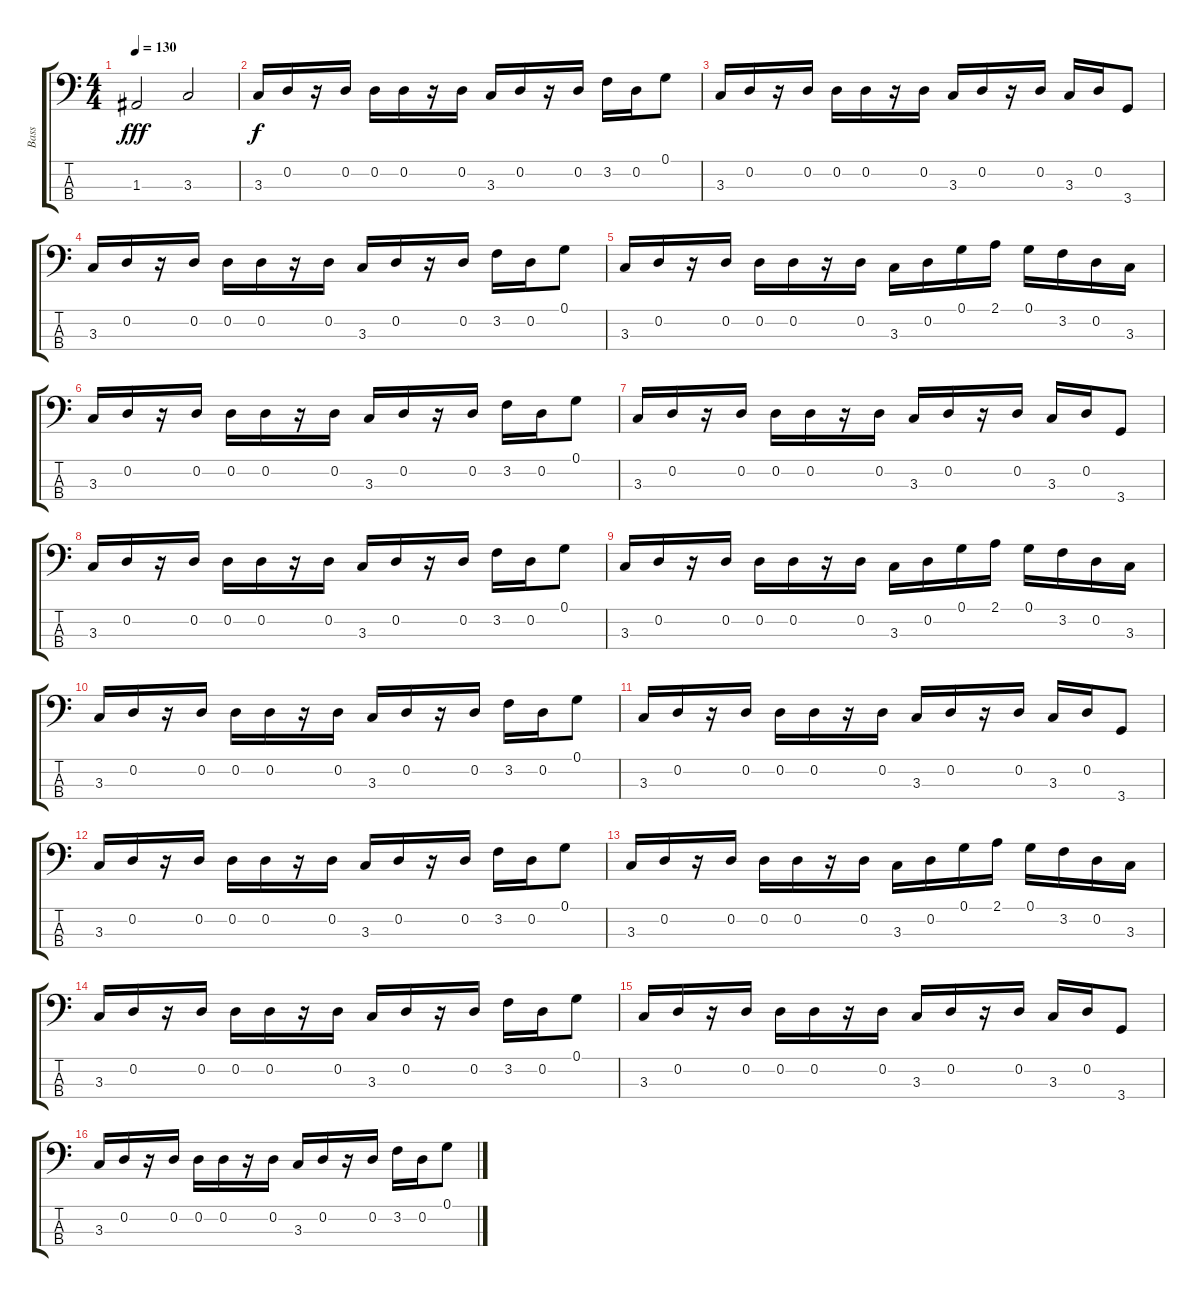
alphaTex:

\track ("Bass" "Bass") {instrument electricbassfinger}
\staff {score tabs}
\tuning (G2 D2 A1 E1) {hide}
\ts (4 4)
\tempo 130
\clef f4
\ks c
1.3.2{dy fff} 3.3.2 |
3.3.16{dy f} 0.2.16 r.16 0.2.16 0.2.16 0.2.16 r.16 0.2.16 3.3.16 0.2.16 r.16 0.2.16 3.2.16 0.2.16 0.1.8 |
3.3.16 0.2.16 r.16 0.2.16 0.2.16 0.2.16 r.16 0.2.16 3.3.16 0.2.16 r.16 0.2.16 3.3.16 0.2.16 3.4.8 |
3.3.16 0.2.16 r.16 0.2.16 0.2.16 0.2.16 r.16 0.2.16 3.3.16 0.2.16 r.16 0.2.16 3.2.16 0.2.16 0.1.8 |
3.3.16 0.2.16 r.16 0.2.16 0.2.16 0.2.16 r.16 0.2.16 3.3.16 0.2.16 0.1.16 2.1.16 0.1.16 3.2.16 0.2.16 3.3.16 |
3.3.16 0.2.16 r.16 0.2.16 0.2.16 0.2.16 r.16 0.2.16 3.3.16 0.2.16 r.16 0.2.16 3.2.16 0.2.16 0.1.8 |
3.3.16 0.2.16 r.16 0.2.16 0.2.16 0.2.16 r.16 0.2.16 3.3.16 0.2.16 r.16 0.2.16 3.3.16 0.2.16 3.4.8 |
3.3.16 0.2.16 r.16 0.2.16 0.2.16 0.2.16 r.16 0.2.16 3.3.16 0.2.16 r.16 0.2.16 3.2.16 0.2.16 0.1.8 |
3.3.16 0.2.16 r.16 0.2.16 0.2.16 0.2.16 r.16 0.2.16 3.3.16 0.2.16 0.1.16 2.1.16 0.1.16 3.2.16 0.2.16 3.3.16 |
3.3.16 0.2.16 r.16 0.2.16 0.2.16 0.2.16 r.16 0.2.16 3.3.16 0.2.16 r.16 0.2.16 3.2.16 0.2.16 0.1.8 |
3.3.16 0.2.16 r.16 0.2.16 0.2.16 0.2.16 r.16 0.2.16 3.3.16 0.2.16 r.16 0.2.16 3.3.16 0.2.16 3.4.8 |
3.3.16 0.2.16 r.16 0.2.16 0.2.16 0.2.16 r.16 0.2.16 3.3.16 0.2.16 r.16 0.2.16 3.2.16 0.2.16 0.1.8 |
3.3.16 0.2.16 r.16 0.2.16 0.2.16 0.2.16 r.16 0.2.16 3.3.16 0.2.16 0.1.16 2.1.16 0.1.16 3.2.16 0.2.16 3.3.16 |
3.3.16 0.2.16 r.16 0.2.16 0.2.16 0.2.16 r.16 0.2.16 3.3.16 0.2.16 r.16 0.2.16 3.2.16 0.2.16 0.1.8 |
3.3.16 0.2.16 r.16 0.2.16 0.2.16 0.2.16 r.16 0.2.16 3.3.16 0.2.16 r.16 0.2.16 3.3.16 0.2.16 3.4.8 |
3.3.16 0.2.16 r.16 0.2.16 0.2.16 0.2.16 r.16 0.2.16 3.3.16 0.2.16 r.16 0.2.16 3.2.16 0.2.16 0.1.8
